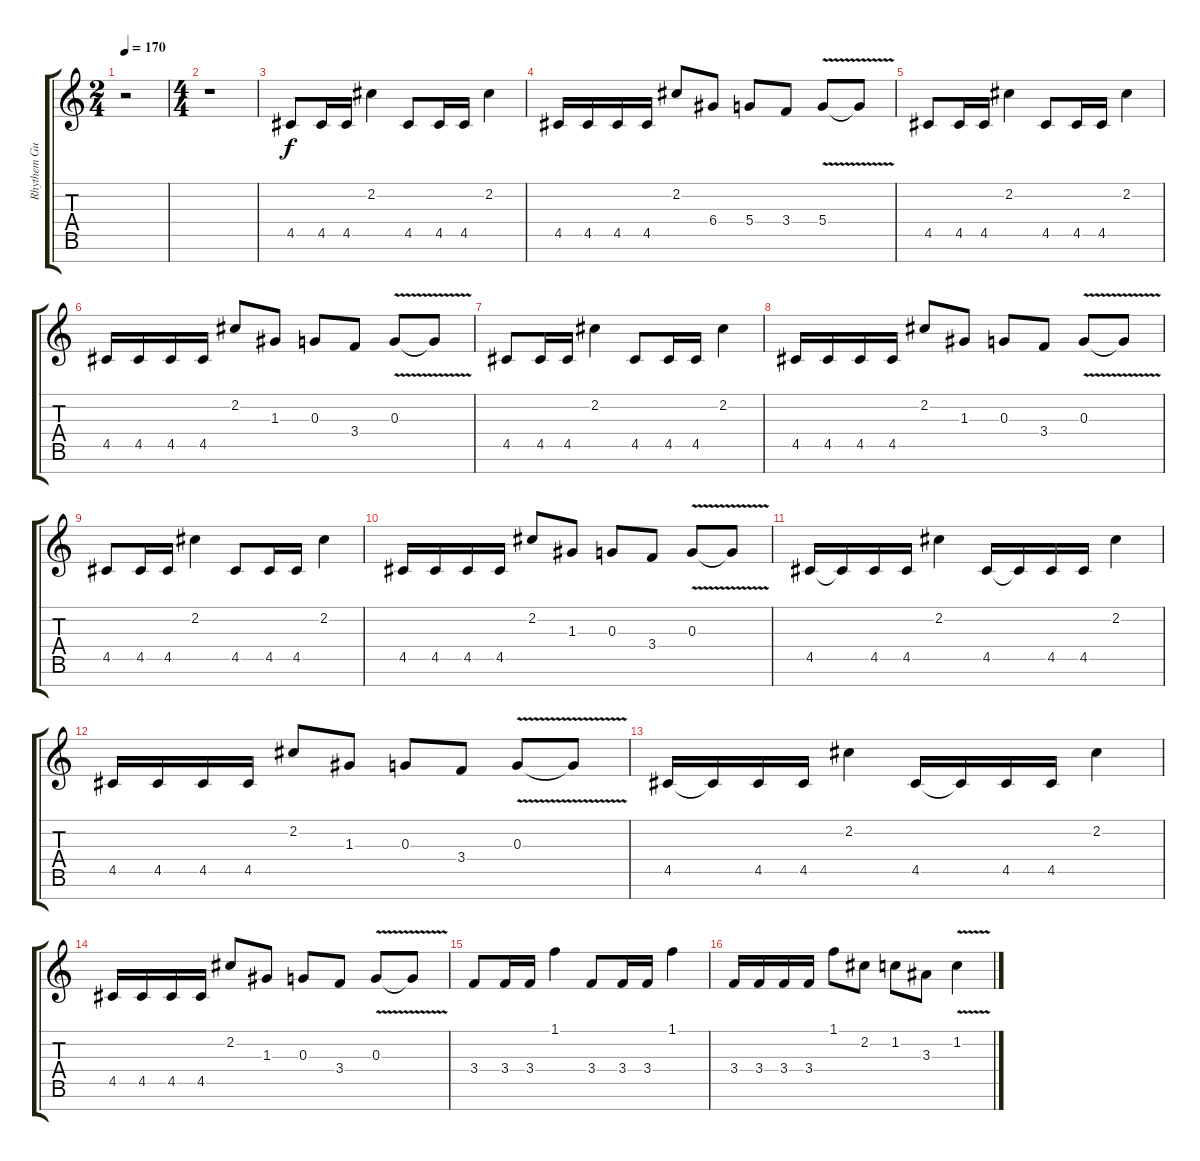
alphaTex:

\track ("Rhythem Guit. 1" "Rhythem Gu") {instrument distortionguitar}
\staff {score tabs}
\tuning (E4 B3 G3 D3 A2 E2 B1) {hide}
\ts (2 4)
\tempo 170
\clef g2
\ks c
r.2{dy f instrument distortionguitar} |
\ts (4 4)
r.1 |
4.5.8 4.5.16 4.5.16 2.2.4 4.5.8 4.5.16 4.5.16 2.2.4 |
4.5.16 4.5.16 4.5.16 4.5.16 2.2.8 6.4.8 5.4.8 3.4.8 5.4{v}.8 5.4{t}.8 |
4.5.8 4.5.16 4.5.16 2.2.4 4.5.8 4.5.16 4.5.16 2.2.4 |
4.5.16 4.5.16 4.5.16 4.5.16 2.2.8 1.3.8 0.3.8 3.4.8 0.3{v}.8 0.3{t}.8 |
4.5.8 4.5.16 4.5.16 2.2.4 4.5.8 4.5.16 4.5.16 2.2.4 |
4.5.16 4.5.16 4.5.16 4.5.16 2.2.8 1.3.8 0.3.8 3.4.8 0.3{v}.8 0.3{t}.8 |
4.5.8 4.5.16 4.5.16 2.2.4 4.5.8 4.5.16 4.5.16 2.2.4 |
4.5.16 4.5.16 4.5.16 4.5.16 2.2.8 1.3.8 0.3.8 3.4.8 0.3{v}.8 0.3{t}.8 |
4.5.16 4.5{t}.16 4.5.16 4.5.16 2.2.4 4.5.16 4.5{t}.16 4.5.16 4.5.16 2.2.4 |
4.5.16 4.5.16 4.5.16 4.5.16 2.2.8 1.3.8 0.3.8 3.4.8 0.3{v}.8 0.3{t}.8 |
4.5.16 4.5{t}.16 4.5.16 4.5.16 2.2.4 4.5.16 4.5{t}.16 4.5.16 4.5.16 2.2.4 |
4.5.16 4.5.16 4.5.16 4.5.16 2.2.8 1.3.8 0.3.8 3.4.8 0.3{v}.8 0.3{t}.8 |
3.4.8 3.4.16 3.4.16 1.1.4 3.4.8 3.4.16 3.4.16 1.1.4 |
3.4.16 3.4.16 3.4.16 3.4.16 1.1.8 2.2.8 1.2.8 3.3.8 1.2{v}.4
